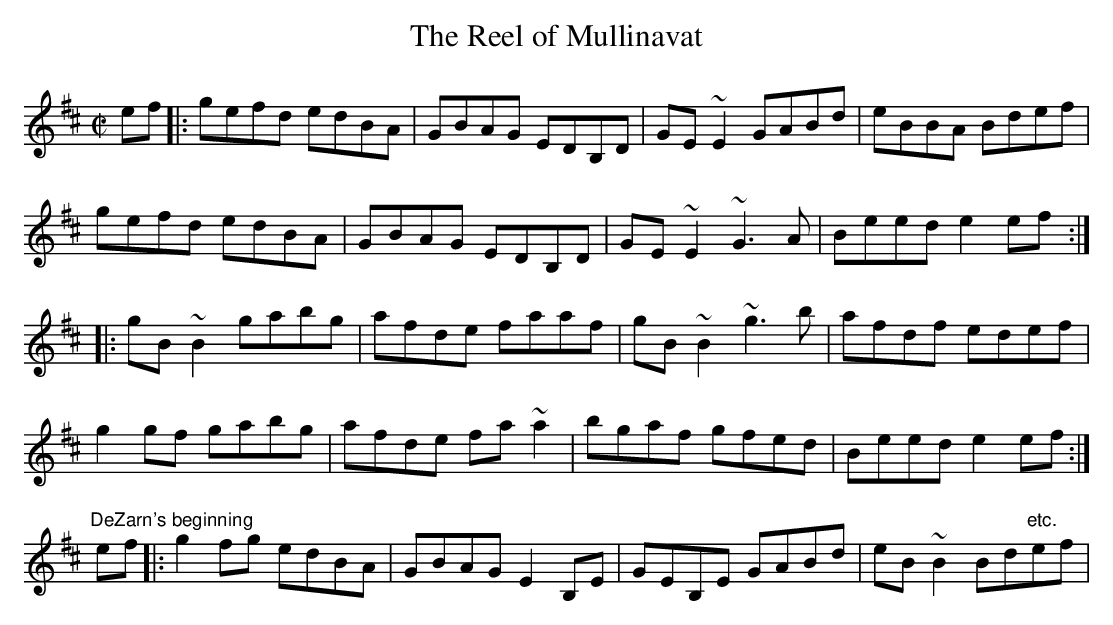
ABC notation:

X:1
T:Reel of Mullinavat, The
M:C|
L:1/8
K:EDor
ef[|:gefd edBA|GBAG EDB,D|
GE~E2 GABd|eBBA Bdef|!
gefd edBA|GBAG EDB,D|
GE~E2 ~G3A|Beed e2ef:|!
|:gB~B2 gabg|afde faaf|
gB~B2 ~g3b|afdf edef|!
g2gf gabg|afde fa~a2|
bgaf gfed|Beed e2ef:|]!
"DeZarn's beginning"
ef[|:g2fg edBA|GBAG E2B,E|GEB,E GABd|eB~B2 Bd"etc."ef|!
